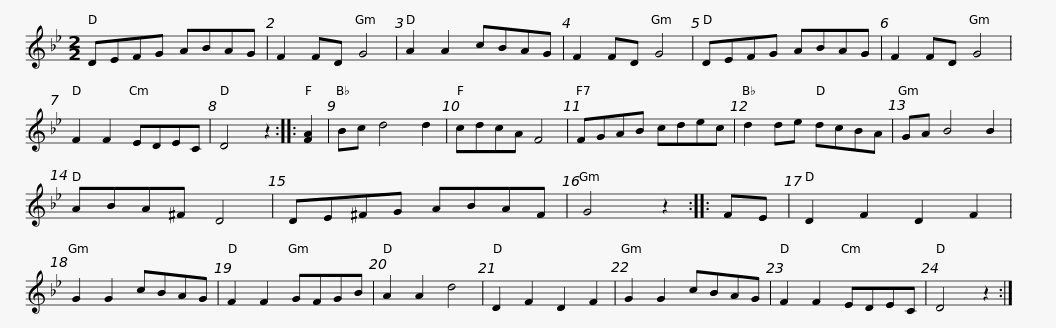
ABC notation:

X:1
L:1/8
M:2/2
I:linebreak $
K:Bb
V:1 treble
V:1
 DEFG ABAG | F2 FD G4 | A2 A2 cBAG | F2 FD G4 | DEFG ABAG | %5
 F2 FD G4 | F2 F2 EDEC |$ D4 z2 :: [FA]2 | Bc d4 d2 | %10
 cdcA F4 | FGAB cdec | d2 de dcBA | GA B4 B2 | ABA^F D4 |$ %15
 DE^FG ABAF | G4 z2 :: FE | D2 F2 D2 F2 | G2 G2 cBAG | %20
 F2 F2 GFGB | A2 A2 d4 | D2 F2 D2 F2 |$ G2 G2 cBAG | F2 F2 EDEC | %25
 D4 z2 :| %26
